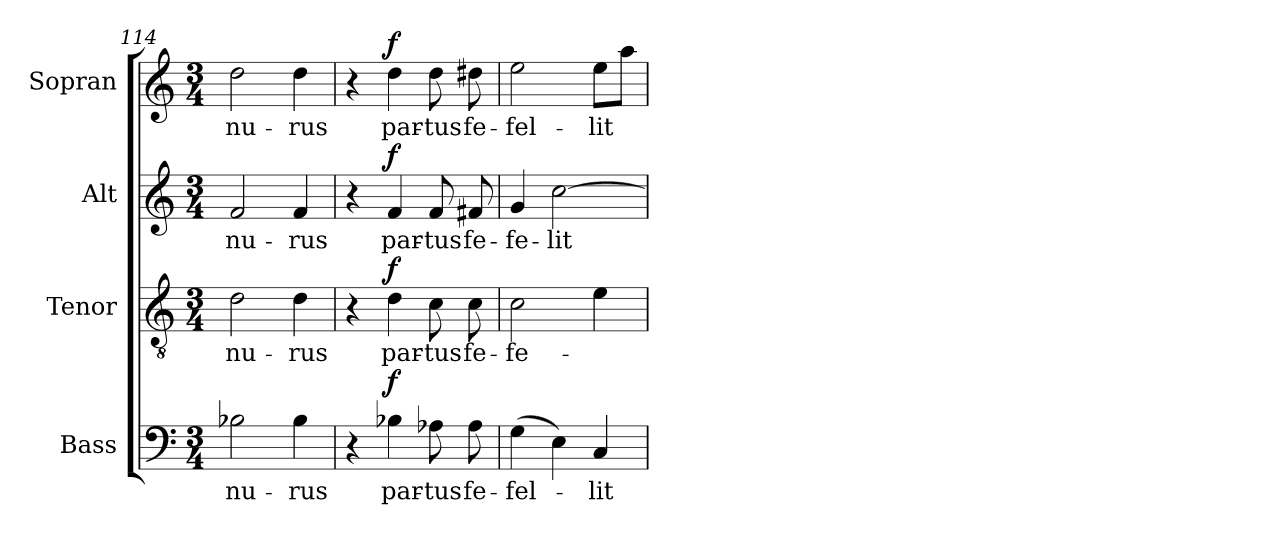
**kern	**text	**dynam	**kern	**text	**dynam	**kern	**text	**dynam	**kern	**text	**dynam
*part4	*part4	*part4	*part3	*part3	*part3	*part2	*part2	*part2	*part1	*part1	*part1
*staff4	*staff4	*staff4	*staff3	*staff3	*staff3	*staff2	*staff2	*staff2	*staff1	*staff1	*staff1
*I"Bass	*	*	*I"Tenor	*	*	*I"Alt	*	*	*I"Sopran	*	*
*I'B.	*	*	*I'T.	*	*	*I'A.	*	*	*I'S.	*	*
*clefF4	*	*	*clefGv2	*	*	*clefG2	*	*	*clefG2	*	*
*k[]	*	*	*k[]	*	*	*k[]	*	*	*k[]	*	*
*C:	*	*	*C:	*	*	*C:	*	*	*C:	*	*
*M3/4	*	*	*M3/4	*	*	*M3/4	*	*	*M3/4	*	*
=114	=114	=114	=114	=114	=114	=114	=114	=114	=114	=114	=114
!	!LO:LY:b	!	!	!LO:LY:b	!	!	!LO:LY:b	!	!	!LO:LY:b	!
2B-X\	nu-	.	2d\	nu-	.	2f/	nu-	.	2dd\	nu-	.
!	!LO:LY:b	!	!	!LO:LY:b	!	!	!LO:LY:b	!	!	!LO:LY:b	!
4B-\	-rus	.	4d\	-rus	.	4f/	-rus	.	4dd\	-rus	.
=115	=115	=115	=115	=115	=115	=115	=115	=115	=115	=115	=115
4r	.	.	4r	.	.	4r	.	.	4r	.	.
!	!LO:LY:b	!LO:DY:a	!	!LO:LY:b	!LO:DY:a	!	!LO:LY:b	!LO:DY:a	!	!LO:LY:b	!LO:DY:a
4B-X\	par-	f	4d\	par-	f	4f/	par-	f	4dd\	par-	f
!	!LO:LY:b	!	!	!LO:LY:b	!	!	!LO:LY:b	!	!	!LO:LY:b	!
8A-X\	-tus	.	8c\	-tus	.	8f/	-tus	.	8dd\	-tus	.
!	!LO:LY:b	!	!	!LO:LY:b	!	!	!LO:LY:b	!	!	!LO:LY:b	!
8A-\	fe-	.	8c\	fe-	.	8f#X/	fe-	.	8dd#X\	fe-	.
=116	=116	=116	=116	=116	=116	=116	=116	=116	=116	=116	=116
!	!LO:LY:b	!	!	!LO:LY:b	!	!	!LO:LY:b	!	!	!LO:LY:b	!
(>4G\	-fel-	.	2c\	-fe-	.	4g/	-fe-	.	2ee\	-fel-	.
!	!	!	!	!	!	!	!LO:LY:b	!	!	!	!
4E\)	.	.	.	.	.	[2cc\	-lit	.	.	.	.
!	!LO:LY:b	!	!	!	!	!	!	!	!	!LO:LY:b	!
4C/	-lit	.	4e\	.	.	.	.	.	8ee\L	-lit	.
.	.	.	.	.	.	.	.	.	8aa\J	.	.
=	=	=	=	=	=	=	=	=	=	=	=
*-	*-	*-	*-	*-	*-	*-	*-	*-	*-	*-	*-
